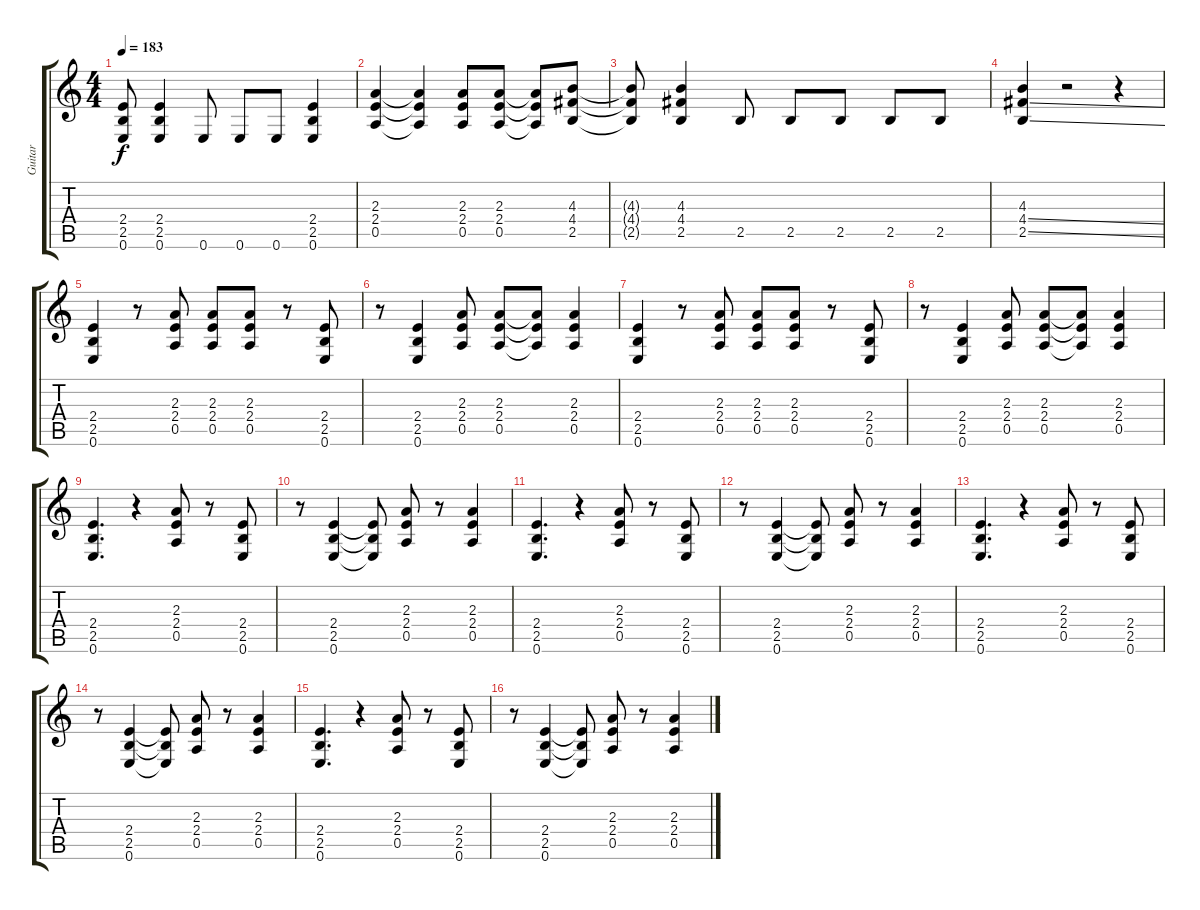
\track ("Guitar" "Guitar") {instrument overdrivenguitar}
\staff {score tabs}
\tuning (E4 B3 G3 D3 A2 E2) {hide}
\ts (4 4)
\tempo 183
\clef g2
\ks c
(2.4{t} 2.5{t} 0.6{t}).8{dy f} (2.4 2.5 0.6).4 0.6.8 0.6.8 0.6.8 (2.4 2.5 0.6).4 |
(2.3 2.4 0.5).4 (2.3{t} 2.4{t} 0.5{t}).4 (2.3 2.4 0.5).8 (2.3 2.4 0.5).8 (2.3{t} 2.4{t} 0.5{t}).8 (4.3 4.4 2.5).8 |
(4.3{t} 4.4{t} 2.5{t}).8 (4.3 4.4 2.5).4 2.5.8 2.5.8 2.5.8 2.5.8 2.5.8 |
(4.3 4.4{ss} 2.5{ss}).4 r.2 r.4 |
(2.4 2.5 0.6).4 r.8 (2.3 2.4 0.5).8 (2.3 2.4 0.5).8 (2.3 2.4 0.5).8 r.8 (2.4 2.5 0.6).8 |
r.8 (2.4 2.5 0.6).4 (2.3 2.4 0.5).8 (2.3 2.4 0.5).8 (2.3{t} 2.4{t} 0.5{t}).8 (2.3 2.4 0.5).4 |
(2.4 2.5 0.6).4 r.8 (2.3 2.4 0.5).8 (2.3 2.4 0.5).8 (2.3 2.4 0.5).8 r.8 (2.4 2.5 0.6).8 |
r.8 (2.4 2.5 0.6).4 (2.3 2.4 0.5).8 (2.3 2.4 0.5).8 (2.3{t} 2.4{t} 0.5{t}).8 (2.3 2.4 0.5).4 |
(2.4 2.5 0.6).4{d} r.4 (2.3 2.4 0.5).8 r.8 (2.4 2.5 0.6).8 |
r.8 (2.4 2.5 0.6).4 (2.4{t} 2.5{t} 0.6{t}).8 (2.3 2.4 0.5).8 r.8 (2.3 2.4 0.5).4 |
(2.4 2.5 0.6).4{d} r.4 (2.3 2.4 0.5).8 r.8 (2.4 2.5 0.6).8 |
r.8 (2.4 2.5 0.6).4 (2.4{t} 2.5{t} 0.6{t}).8 (2.3 2.4 0.5).8 r.8 (2.3 2.4 0.5).4 |
(2.4 2.5 0.6).4{d} r.4 (2.3 2.4 0.5).8 r.8 (2.4 2.5 0.6).8 |
r.8 (2.4 2.5 0.6).4 (2.4{t} 2.5{t} 0.6{t}).8 (2.3 2.4 0.5).8 r.8 (2.3 2.4 0.5).4 |
(2.4 2.5 0.6).4{d} r.4 (2.3 2.4 0.5).8 r.8 (2.4 2.5 0.6).8 |
r.8 (2.4 2.5 0.6).4 (2.4{t} 2.5{t} 0.6{t}).8 (2.3 2.4 0.5).8 r.8 (2.3 2.4 0.5).4
